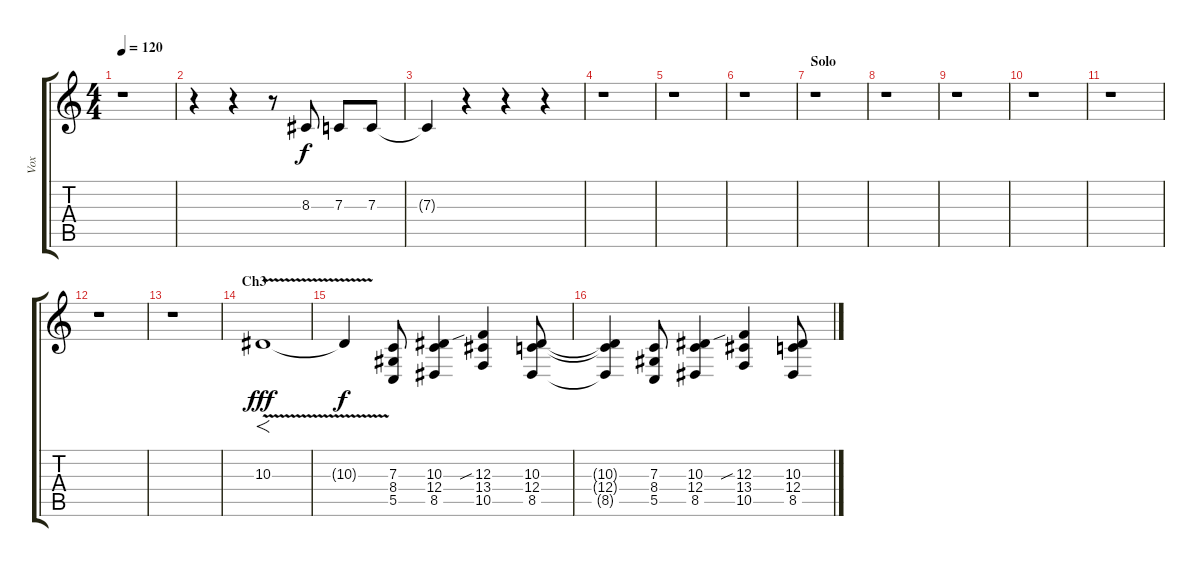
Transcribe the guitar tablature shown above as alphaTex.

\track ("Vox" "Vox") {instrument lead5charang}
\staff {score tabs}
\tuning (D4 A3 F3 C3 G2 C2) {hide}
\ts (4 4)
\tempo 120
\clef g2
\ks c
r.1{dy f} |
r.4 r.4 r.8 8.3.8 7.3.8 7.3.8 |
7.3{t}.4 r.4 r.4 r.4 |
r.1 |
r.1 |
r.1 |
\section ("" "Solo")
r.1 |
r.1 |
r.1 |
r.1 |
r.1 |
r.1 |
r.1 |
\section ("" "Ch3")
10.3{v}.1{f dy fff} |
10.3{v t}.4{dy f} (7.3 8.4 5.5).8 (10.3 12.4 8.5).4 (12.3{sib} 13.4 10.5).4 (10.3 12.4 8.5).8 |
(10.3{t} 12.4{t} 8.5{t}).4 (7.3 8.4 5.5).8 (10.3 12.4 8.5).4 (12.3{sib} 13.4 10.5).4 (10.3 12.4 8.5).8
